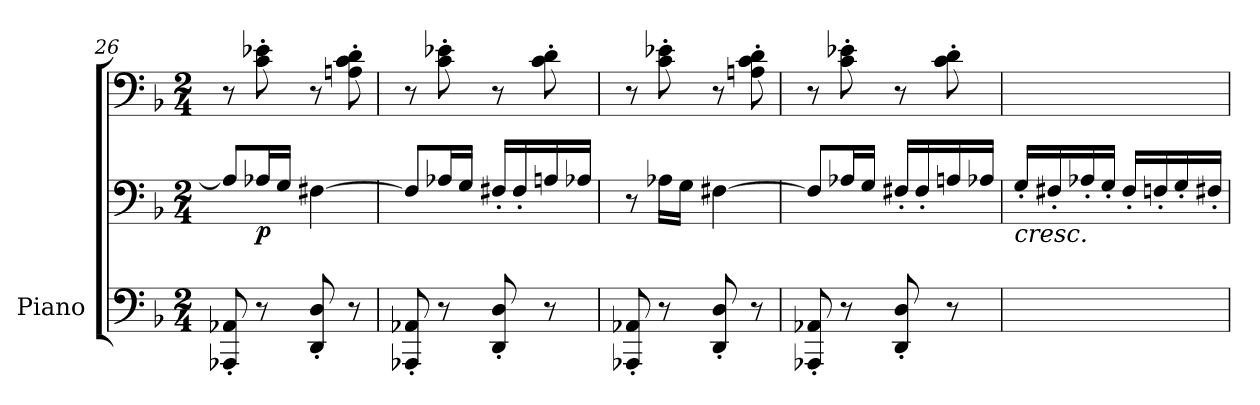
**kern	**kern	**kern	**dynam
*part1	*part1	*part1	*part1
*staff3	*staff2	*staff1	*staff1/2/3
*I"Piano	*	*	*
*I'Pno.	*	*	*
*clefF4	*clefF4	*clefF4	*
*k[b-]	*k[b-]	*k[b-]	*
*M2/4	*M2/4	*M2/4	*
=26	=26	=26	=26
8AAA-X/' 8AA-X/'	8A/L]	8r	.
!	!	!	!LO:DY:b=2
8r	16A-X/L	8c\' 8e-X\'	p
.	16G/JJ	.	.
8DD/' 8D/'	[4F#X\	8r	.
8r	.	8An\' 8c\' 8d\'	.
=27	=27	=27	=27
8AAA-X/' 8AA-X/'	8F#/L]	8r	.
8r	16A-X/L	8c\' 8e-X\'	.
.	16G/JJ	.	.
8DD/' 8D/'	16F#X'/LL	8r	.
.	16F#'/	.	.
8r	16An/	8c\' 8d\'	.
.	16A-X/JJ	.	.
!!LO:LB:g=z
=28	=28	=28	=28
8AAA-X/' 8AA-X/'	8r	8r	.
8r	16A-X\LL	8c\' 8e-X\'	.
.	16G\JJ	.	.
8DD/' 8D/'	[4F#X\	8r	.
8r	.	8An\' 8c\' 8d\'	.
=29	=29	=29	=29
8AAA-X/' 8AA-X/'	8F#/L]	8r	.
8r	16A-X/L	8c\' 8e-X\'	.
.	16G/JJ	.	.
8DD/' 8D/'	16F#X'/LL	8r	.
.	16F#'/	.	.
8r	16An/	8c\' 8d\'	.
.	16A-X/JJ	.	.
=30	=30	=30	=30
!	!LO:TX:b:i:t=cresc.	!	!
2ryy	16G'/LL	2ryy	.
.	16F#X'/	.	.
.	16A-X'/	.	.
.	16G'/JJ	.	.
.	16F#'/LL	.	.
.	16Fn'/	.	.
.	16G'/	.	.
.	16F#X'/JJ	.	.
=	=	=	=
*-	*-	*-	*-
